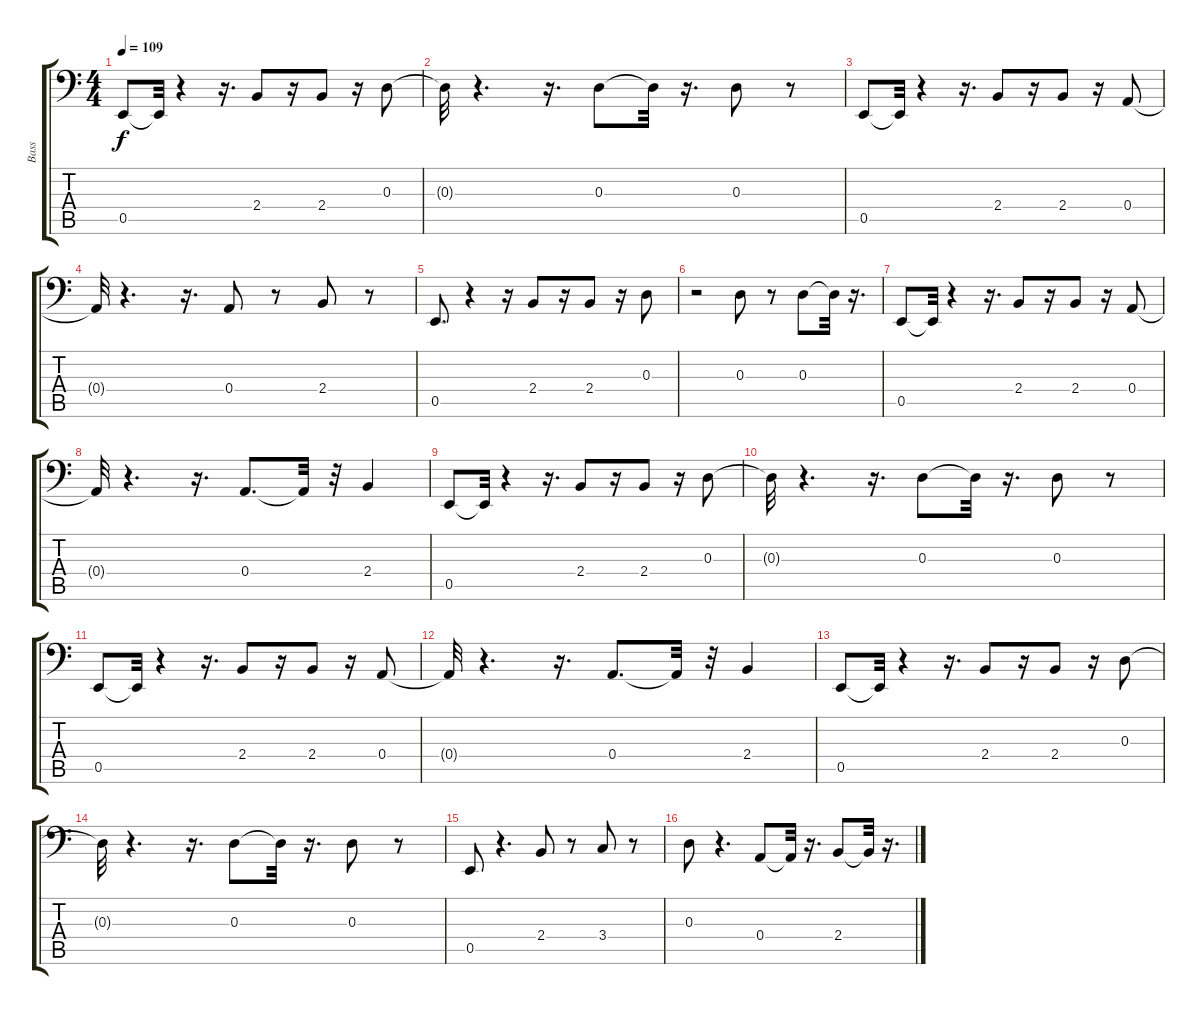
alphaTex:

\track ("Bass" "Bass") {instrument electricbassfinger}
\staff {score tabs}
\tuning (C3 G2 D2 A1 E1 B0) {hide}
\ts (4 4)
\tempo 109
\clef f4
\ks c
0.5.8{dy f} 0.5{t}.32 r.4 r.16{d} 2.4.8 r.16 2.4.8 r.16 0.3.8 |
0.3{t}.32 r.4{d} r.16{d} 0.3.8 0.3{t}.32 r.16{d} 0.3.8 r.8 |
0.5.8 0.5{t}.32 r.4 r.16{d} 2.4.8 r.16 2.4.8 r.16 0.4.8 |
0.4{t}.32 r.4{d} r.16{d} 0.4.8 r.8 2.4.8 r.8 |
0.5.8{d} r.4 r.16 2.4.8 r.16 2.4.8 r.16 0.3.8 |
r.2 0.3.8 r.8 0.3.8 0.3{t}.32 r.16{d} |
0.5.8 0.5{t}.32 r.4 r.16{d} 2.4.8 r.16 2.4.8 r.16 0.4.8 |
0.4{t}.32 r.4{d} r.16{d} 0.4.8{d} 0.4{t}.32 r.32 2.4.4 |
0.5.8 0.5{t}.32 r.4 r.16{d} 2.4.8 r.16 2.4.8 r.16 0.3.8 |
0.3{t}.32 r.4{d} r.16{d} 0.3.8 0.3{t}.32 r.16{d} 0.3.8 r.8 |
0.5.8 0.5{t}.32 r.4 r.16{d} 2.4.8 r.16 2.4.8 r.16 0.4.8 |
0.4{t}.32 r.4{d} r.16{d} 0.4.8{d} 0.4{t}.32 r.32 2.4.4 |
0.5.8 0.5{t}.32 r.4 r.16{d} 2.4.8 r.16 2.4.8 r.16 0.3.8 |
0.3{t}.32 r.4{d} r.16{d} 0.3.8 0.3{t}.32 r.16{d} 0.3.8 r.8 |
0.5.8 r.4{d} 2.4.8 r.8 3.4.8 r.8 |
0.3.8 r.4{d} 0.4.8 0.4{t}.32 r.16{d} 2.4.8 2.4{t}.32 r.16{d}
